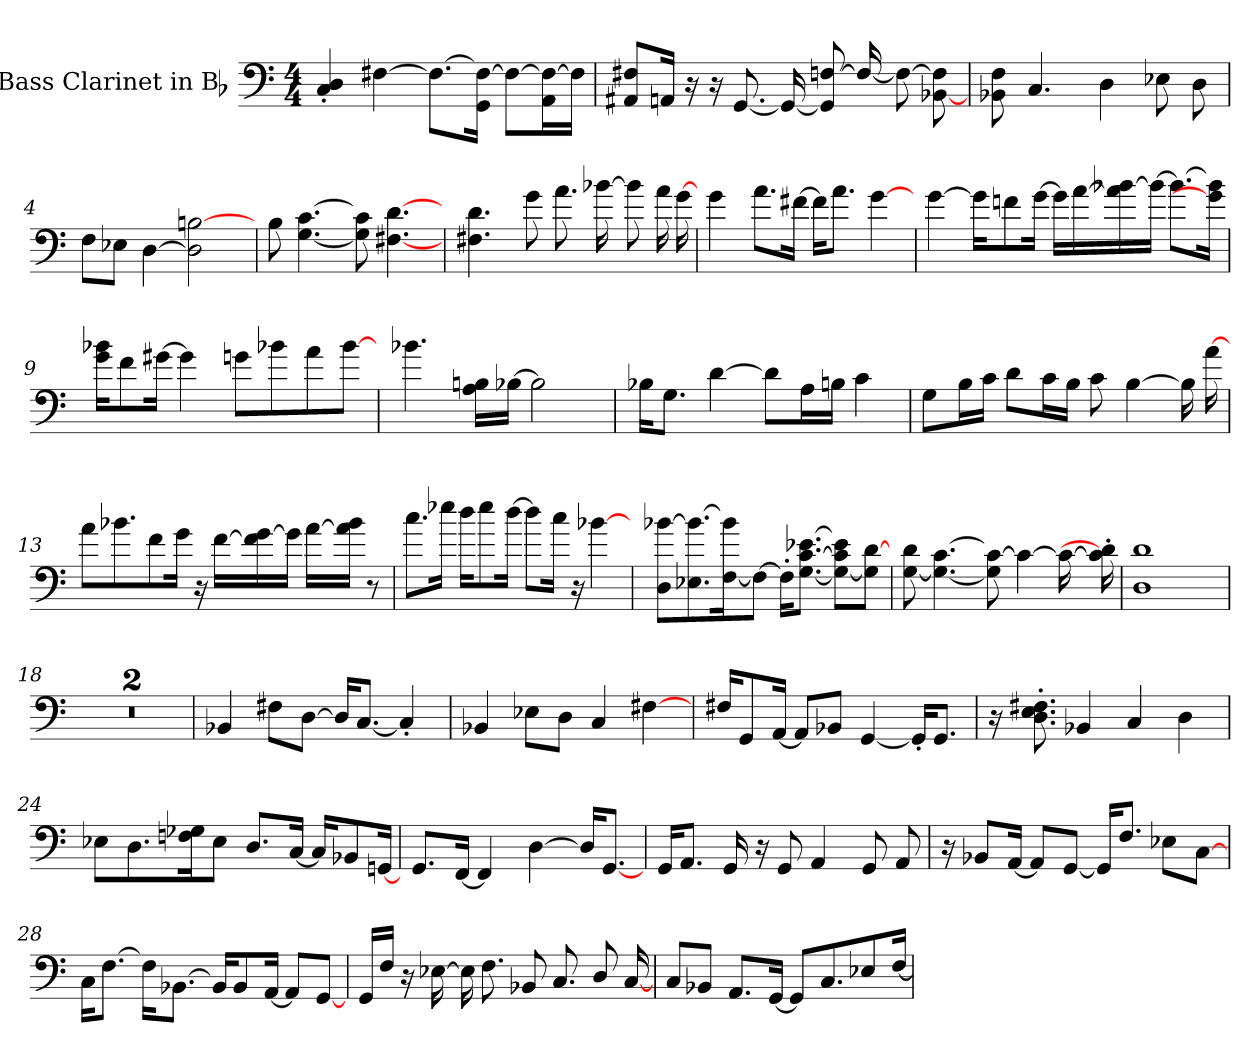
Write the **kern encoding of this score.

**kern
*part1
*staff1
*I"Bass Clarinet in Bb
*I'B. Cl.
!!LO:PB:g=z
*clefF4
*k[]
*C:
*M4/4
=1
4Ci/' 4Di'
[4F#Xi\
8.F#i\L_
16GGi\ 16F#i_J
8F#i\L_
16AAi\ 16F#i_
16F#i\J]
=2
8AA#Xi/ 8F#iL
16AAni/J
16r
16r
[8.GGi/L
16GGi/L_
8GGi/] [8Fni
16Fi/J_
8Fi\L_
[8BB-Xi\ 8Fi]J
=3
8BB-i\ 8FiL
4.Ci/
4Di\
8E-Xi\L
8Di\J
!!LO:LB:g=z
=4
8Fi\L
8E-Xi\J
[4Di\
2Di\] [2Bni
=5
8Bi\L
[4.Gi\ [4.ci
8Gi\] 8ci]L
[4.F#Xi\ [4.di
=6
4.F#i\ 4.di
8gi\L
8.ai\L
[16b-Xi\J
8b-i\L]
16ai\
[16gi\J
=7
4gi\
8.ai\L
[16f#Xi\J
16f#i\L]
8.ai\J
[4gi\
!!LO:LB:g=z
=8
[4gi\
16gi\L]
8fni\
[16gi\J
16gi\L]
[16ai\
16ai\] [16b-Xi
16b-i\J_
8.b-i\L_
16gi\] 16b-i]J
=9
16gi\ 16b-iL
8fi\
[16g#Xi\J
4g#i\]
8gni\L
8b-Xi\
8ai\
[8b-i\J
=10
4.b-i\
16Ai\ 16BniL
[16B-Xi\J
2B-i\]
!!LO:LB:g=z
=11
16B-i\L
8.Gi\J
[4di\
8di\L]
16Ai\
16Bni\J
4ci\
=12
8Gi\L
16Bi\
16ci\J
8di\L
16ci\
16Bi\J
8ci\L
[4Bi\
16Bi\L]
[16ai\J
=13
8ai\L
8.b-Xi\
8fi\
16gi\J
16r
[16fi\L
16fi\] [16gi
16gi\J]
[16ai\L
16ai\] 16b-iJ
8r
!!LO:LB:g=z
=14
8.cci\L
16ee-Xi\J
16ddi\L
8ee-i\
[16ddi\J
8ddi\L]
16cci\J
16r
[4b-Xi\
=15
8Di\ [8b-iL
8.E-Xi\ 8.b-i_
[16Fi\ 16b-i]
8Fi\J_
16F'i\L]
[8.Gi\ [8.ci [8.e-XiJ
8Gi\_ 8ci] 8e-i]L
8Gi\] [8diJ
=16
[8Gi\ 8diL
4.Gi\_ [4.ci
8Gi\] 8ci_L
4ci\_
16ci\L_
16ci\]' 16di]'J
=17
1Di\ 1di
!!LO:LB:g=z
=18
1r
=19
1r
=20
4BB-Xi/
8F#Xi\L
[8Di\J
16Di/L]
[8.Ci/J
4C'i/]
=21
4BB-Xi/
8E-Xi\L
8Di\J
4Ci/
[4F#Xi\
=22
16F#i/L
8GGi/
[16AAi/J
8AAi/L]
8BB-Xi/J
[4GGi/
16GG'i/L]
8.GGi/J
!!LO:LB:g=z
=23
16r
8.Di\' 8.Ei' 8.F#Xi'L
4BB-Xi/
4Ci/
4Di\
=24
8E-Xi\L
8.Di\
16Fni\ 16G-Xi
8E-i\J
8.Di/L
[16Ci/J
16Ci/L]
8BB-Xi/
[16GGni/J
=25
8.GGi/L
[16FFi/J
4FFi/]
[4Di\
16Di/L]
[8.GGi/J
!!LO:LB:g=z
=26
16GGi/L
8.AAi/J
16GGi/L
16r
8GGi/L
4AAi/
8GGi/L
8AAi/J
=27
16r
8BB-Xi/L
[16AAi/J
8AAi/L]
[8GGi/J
16GGi/L]
8.Fi/J
8E-Xi\L
[8Ci\J
=28
16Ci\L
[8.Fi\J
16Fi\L]
[8.BB-Xi\J
16BB-i/L]
8BB-i/
[16AAi/J
8AAi/L]
[8GGi/J
!!LO:LB:g=z
=29
16GGi/L
16Fi/J
16r
[16E-Xi\L
16E-i\L]
8.Fi\J
8BB-Xi/L
8.Ci/
8Di/
[16Ci/J
=30
8Ci/L
8BB-Xi/J
8.AAi/L
[16GGi/J
8GGi/L]
8.Ci/
8E-Xi/
[16Fi/J
=
*-
